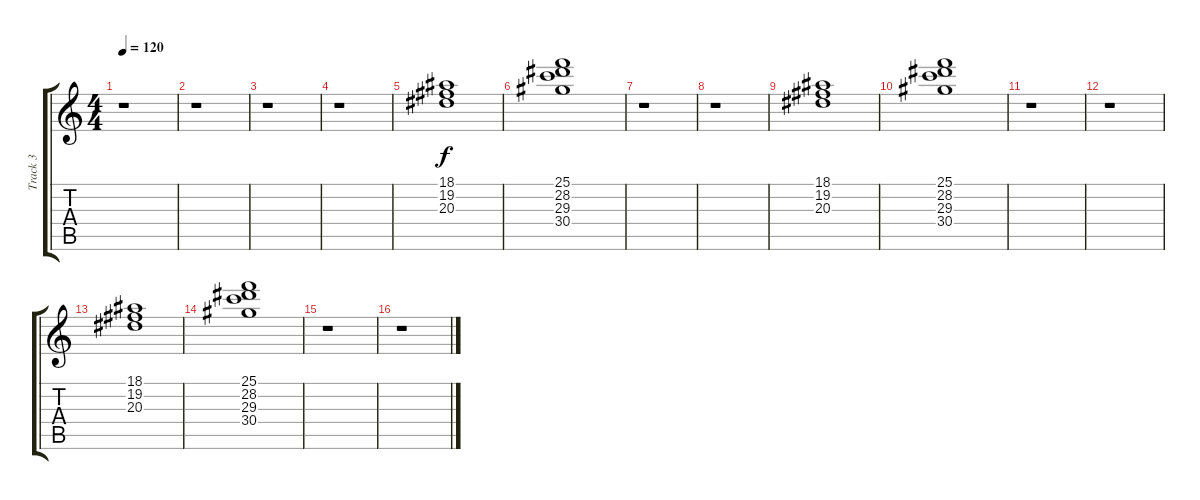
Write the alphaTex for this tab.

\track ("Track 3" "Track 3") {instrument rockorgan}
\staff {score tabs}
\tuning (E4 B3 G3 D3 A2 E2) {hide}
\ts (4 4)
\tempo 120
\clef g2
\ks c
r.1{dy f} |
r.1 |
r.1 |
r.1 |
(18.1 19.2 20.3).1 |
(25.1 28.2 29.3 30.4).1 |
r.1 |
r.1 |
(18.1 19.2 20.3).1 |
(25.1 28.2 29.3 30.4).1 |
r.1 |
r.1 |
(18.1 19.2 20.3).1 |
(25.1 28.2 29.3 30.4).1 |
r.1 |
r.1
